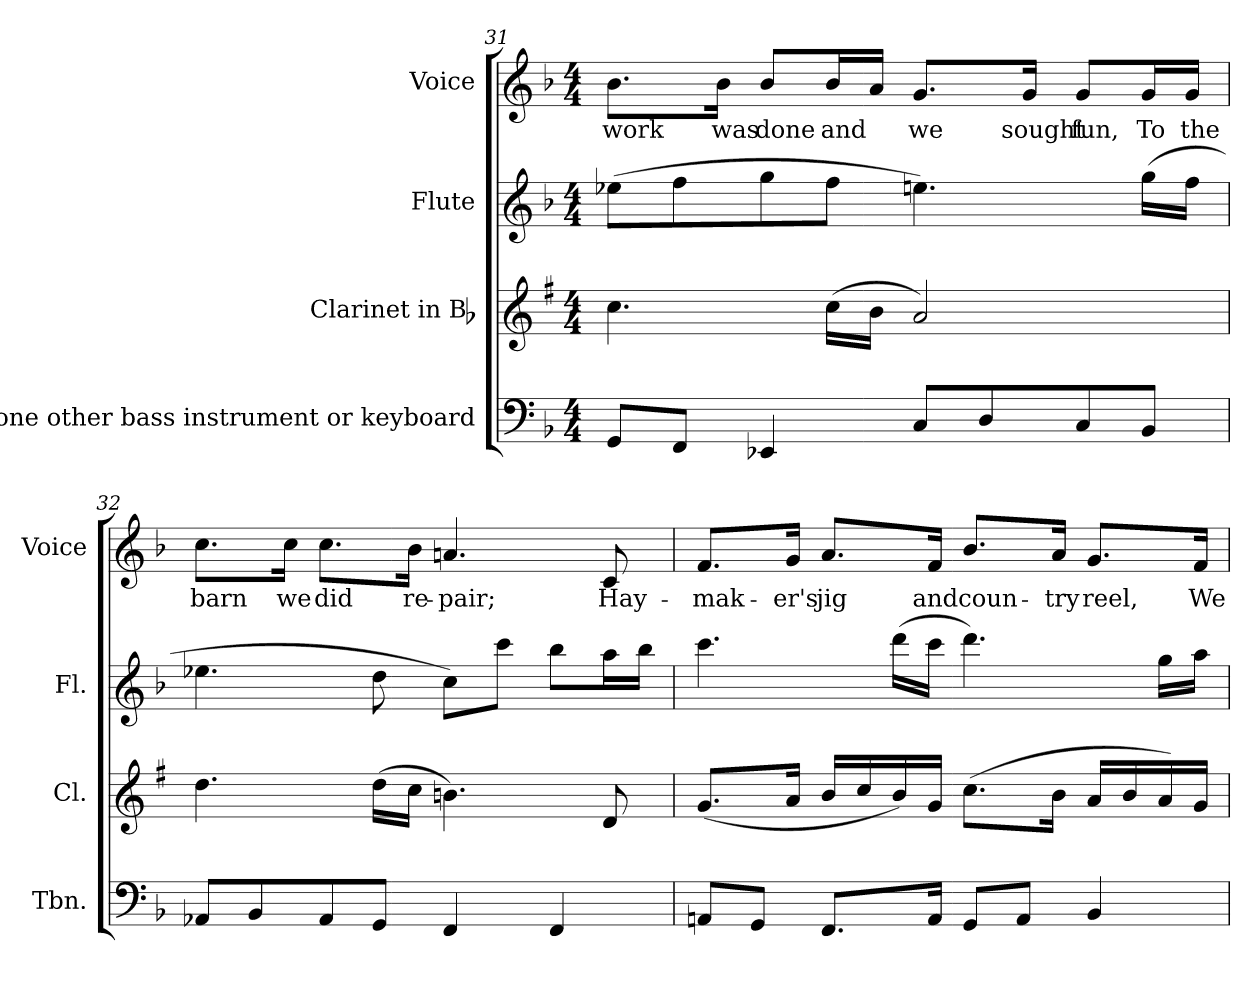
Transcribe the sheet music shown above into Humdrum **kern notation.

**kern	**kern	**kern	**kern	**text
*part4	*part3	*part2	*part1	*part1
*staff4	*staff3	*staff2	*staff1	*staff1
*I"Trombone other bass instrument  or keyboard	*I"Clarinet in Bb	*I"Flute	*I"Voice	*
*I'Tbn.	*I'Cl.	*I'Fl.	*I'Voice	*
*clefF4	*clefG2	*clefG2	*clefG2	*
*	*ITrd1c2	*	*	*
*k[b-]	*k[b-]	*k[b-]	*k[b-]	*
*F:	*F:	*F:	*F:	*
*M4/4	*M4/4	*M4/4	*M4/4	*
=31	=31	=31	=31	=31
!	!	!	!	!LO:LY:b:color=#000000
8GGi/L	4.b-i\	(8ee-Xi\L	8.b-i\L	work
8FFi/J	.	8ffi\	.	.
!	!	!	!	!LO:LY:b:color=#000000
.	.	.	16b-i\Jk	was
!	!	!	!	!LO:LY:b:color=#000000
4EE-Xi/	.	8ggi\	8b-i/L	done
!	!	!	!	!LO:LY:b:color=#000000
.	(16b-i\LL	8ffi\J	16b-i/L	and
.	16ai\JJ	.	16ai/JJ	.
!	!	!	!	!LO:LY:b:color=#000000
8Ci/L	2gi/)	4.eeni\)	8.gi/L	we
8Di/	.	.	.	.
!	!	!	!	!LO:LY:b:color=#000000
.	.	.	16gi/Jk	sought
!	!	!	!	!LO:LY:b:color=#000000
8Ci/	.	.	8gi/L	fun,
!	!	!	!	!LO:LY:b:color=#000000
8BB-i/J	.	(16ggi\LL	16gi/L	To
!	!	!	!	!LO:LY:b:color=#000000
.	.	16ffi\JJ	16gi/JJ	the
!!LO:LB:g=z
=32	=32	=32	=32	=32
!	!	!	!	!LO:LY:b:color=#000000
8AA-Xi/L	4.cci\	4.ee-Xi\	8.cci\L	barn
8BB-i/	.	.	.	.
!	!	!	!	!LO:LY:b:color=#000000
.	.	.	16cci\Jk	we
!	!	!	!	!LO:LY:b:color=#000000
8AA-i/	.	.	8.cci\L	did
8GGi/J	(16cci\LL	8ddi\	.	.
!	!	!	!	!LO:LY:b:color=#000000
.	16b-i\JJ	.	16b-i\Jk	re-
!	!	!	!	!LO:LY:b:color=#000000
4FFi/	4.ani\)	8cci\L)	4.ani/	-pair;
.	.	8ccci\J	.	.
4FFi/	.	8bb-i\L	.	.
!	!	!	!	!LO:LY:b:color=#000000
.	8ci/	16aai\L	8ci/	Hay-
.	.	16bb-i\JJ	.	.
=33	=33	=33	=33	=33
!	!	!	!	!LO:LY:b:color=#000000
8AAni/L	(8.fi/L	4.ccci\	8.fi/L	-mak-
8GGi/J	.	.	.	.
!	!	!	!	!LO:LY:b:color=#000000
.	16gi/Jk	.	16gi/Jk	-er's
!	!	!	!	!LO:LY:b:color=#000000
8.FFi/L	16ai/LL	.	8.ai/L	jig
.	16b-i/	.	.	.
.	16ai/)	(16dddi\LL	.	.
!	!	!	!	!LO:LY:b:color=#000000
16AAi/Jk	16fi/JJ	16ccci\JJ	16fi/Jk	and
!	!	!	!	!LO:LY:b:color=#000000
8GGi/L	(8.b-i\L	4.dddi\)	8.b-i/L	coun-
8AAi/J	.	.	.	.
!	!	!	!	!LO:LY:b:color=#000000
.	16ai\Jk	.	16ai/Jk	-try
!	!	!	!	!LO:LY:b:color=#000000
4BB-i/	16gi/LL	.	8.gi/L	reel,
.	16ai/	.	.	.
.	16gi/)	16ggi\LL	.	.
!	!	!	!	!LO:LY:b:color=#000000
.	16fi/JJ	16aai\JJ	16fi/Jk	We
=	=	=	=	=
*-	*-	*-	*-	*-
